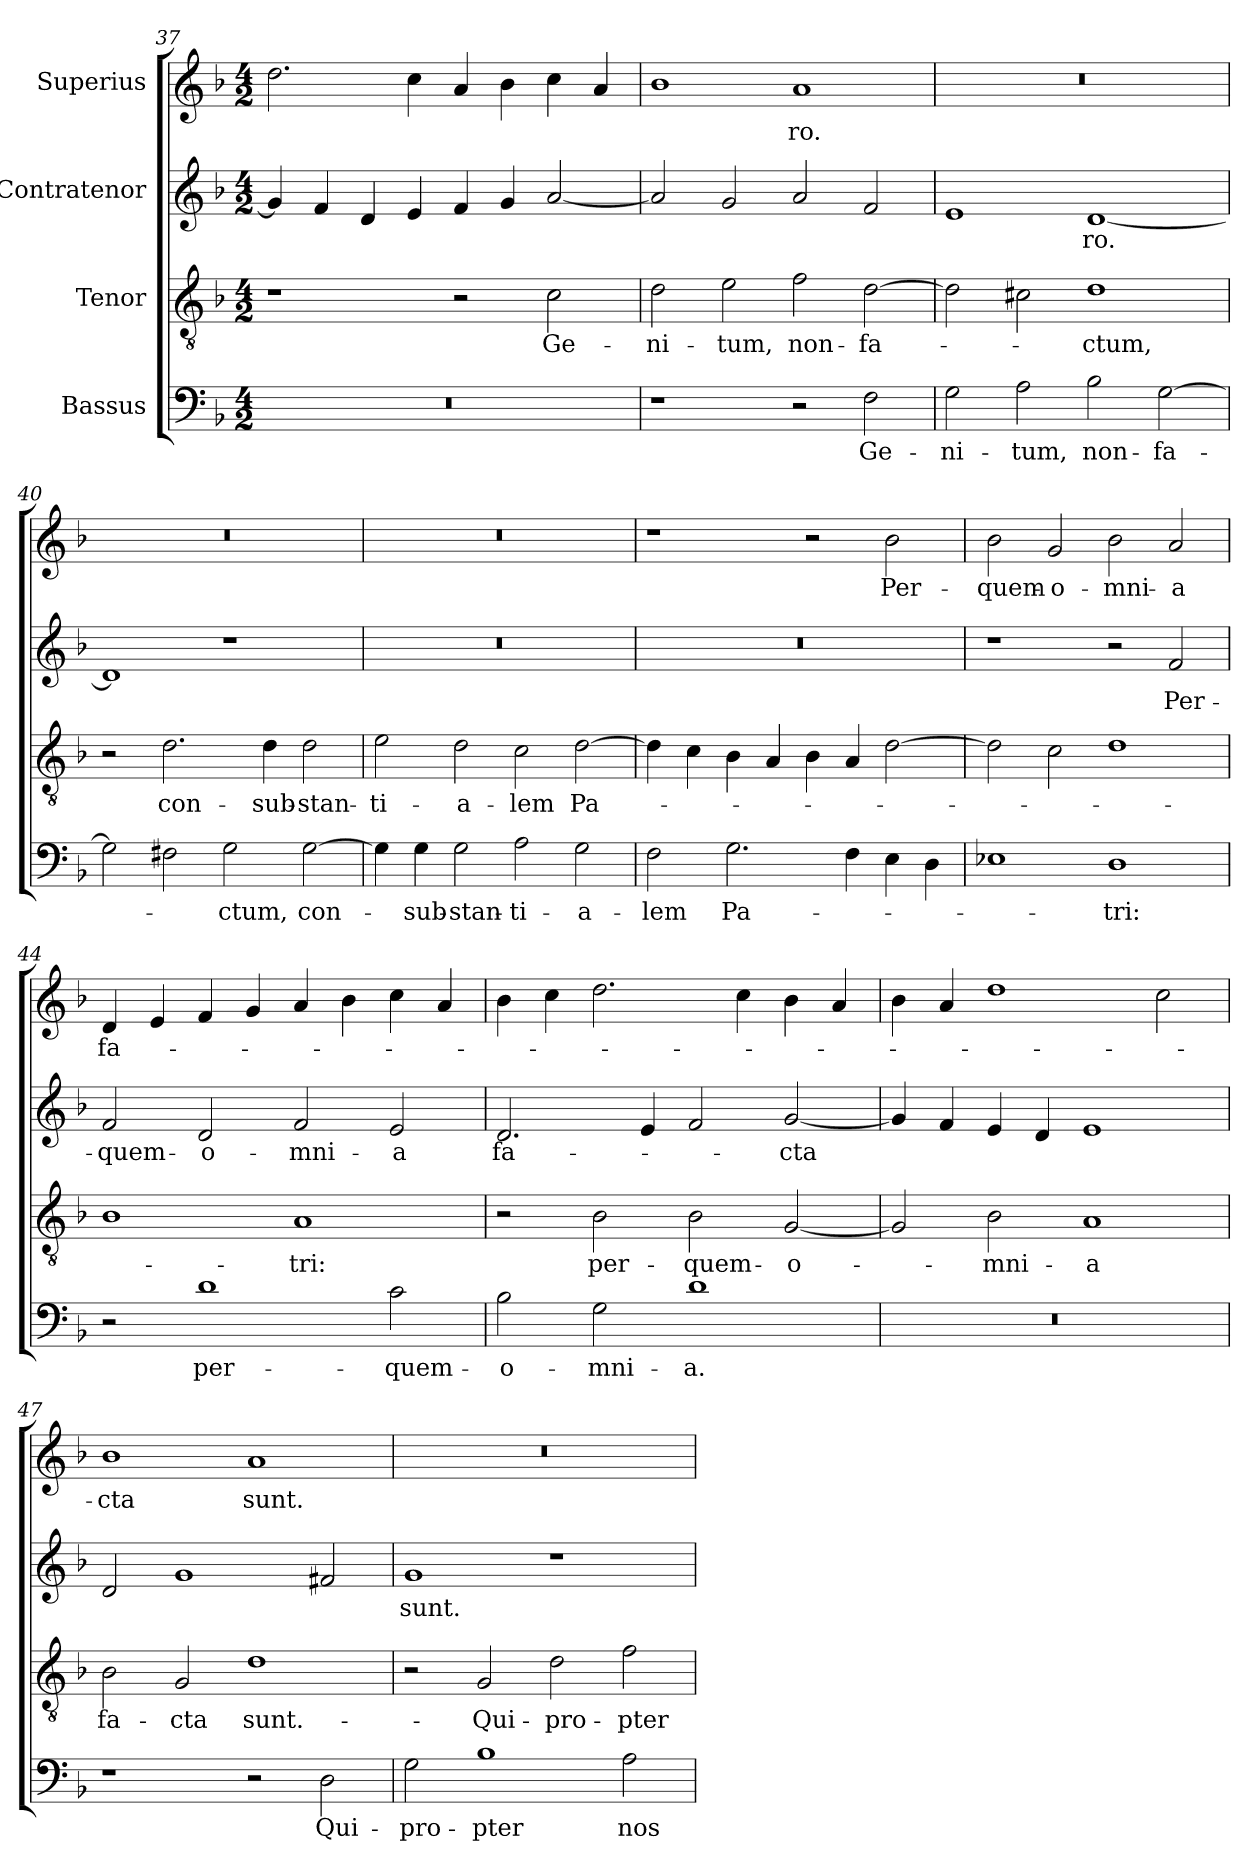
**kern	**text	**kern	**text	**kern	**text	**kern	**text
*part4	*part4	*part3	*part3	*part2	*part2	*part1	*part1
*staff4	*staff4	*staff3	*staff3	*staff2	*staff2	*staff1	*staff1
*I"Bassus	*	*I"Tenor	*	*I"Contratenor	*	*I"Superius	*
*clefF4	*	*clefGv2	*	*clefG2	*	*clefG2	*
*k[b-]	*	*k[b-]	*	*k[b-]	*	*k[b-]	*
*M4/2	*	*M4/2	*	*M4/2	*	*M4/2	*
=37	=37	=37	=37	=37	=37	=37	=37
0r	.	1r	.	4g/]	.	2.dd\	.
.	.	.	.	4f/	.	.	.
.	.	.	.	4d/	.	.	.
.	.	.	.	4e/	.	4cc\	.
.	.	2r	.	4f/	.	4a/	.
.	.	.	.	4g/	.	4b-\	.
.	.	2c\	Ge-	[2a/	.	4cc\	.
.	.	.	.	.	.	4a/	.
=38	=38	=38	=38	=38	=38	=38	=38
1r	.	2d\	-ni-	2a/]	.	1b-\	.
.	.	2e\	-tum,	2g/	.	.	.
2r	.	2f\	non-	2a/	.	1a/	-ro.
2F\	Ge-	[2d\	fa-	2f/	.	.	.
=39	=39	=39	=39	=39	=39	=39	=39
2G\	-ni-	2d\]	.	1e/	.	0r	.
2A\	-tum,	2c#X\	.	.	.	.	.
2B-\	non-	1d\	-ctum,	[1d/	-ro.	.	.
[2G\	fa-	.	.	.	.	.	.
=40	=40	=40	=40	=40	=40	=40	=40
2G\]	.	2r	.	1d/]	.	0r	.
2F#X\	.	2.d\	con-	.	.	.	.
2G\	-ctum,	.	.	1r	.	.	.
.	.	4d\	-sub-	.	.	.	.
[2G\	con-	2d\	-stan-	.	.	.	.
=41	=41	=41	=41	=41	=41	=41	=41
4G\]	.	2e\	-ti-	0r	.	0r	.
4G\	-sub-	.	.	.	.	.	.
2G\	-stan-	2d\	-a-	.	.	.	.
2A\	-ti-	2c\	-lem	.	.	.	.
2G\	-a-	[2d\	Pa-	.	.	.	.
=42	=42	=42	=42	=42	=42	=42	=42
2F\	-lem	4d\]	.	0r	.	1r	.
.	.	4c\	.	.	.	.	.
2.G\	Pa-	4B-\	.	.	.	.	.
.	.	4A/	.	.	.	.	.
.	.	4B-\	.	.	.	2r	.
4F\	.	4A/	.	.	.	.	.
4E\	.	[2d\	.	.	.	2b-\	Per-
4D\	.	.	.	.	.	.	.
=43	=43	=43	=43	=43	=43	=43	=43
1E-X\	.	2d\]	.	1r	.	2b-\	quem-
.	.	2c\	.	.	.	2g/	o-
1D\	-tri:	1d\	.	2r	.	2b-\	-mni-
.	.	.	.	2f/	Per-	2a/	-a
=44	=44	=44	=44	=44	=44	=44	=44
2r	.	1B-\	.	2f/	quem-	4d/	fa-
.	.	.	.	.	.	4e/	.
1d\	per-	.	.	2d/	o-	4f/	.
.	.	.	.	.	.	4g/	.
.	.	1A/	-tri:	2f/	-mni-	4a/	.
.	.	.	.	.	.	4b-\	.
2c\	quem-	.	.	2e/	-a	4cc\	.
.	.	.	.	.	.	4a/	.
=45	=45	=45	=45	=45	=45	=45	=45
2B-\	o-	2r	.	2.d/	fa-	4b-\	.
.	.	.	.	.	.	4cc\	.
2G\	-mni-	2B-\	per-	.	.	2.dd\	.
.	.	.	.	4e/	.	.	.
1d\	-a.	2B-\	quem-	2f/	.	.	.
.	.	.	.	.	.	4cc\	.
.	.	[2G/	o-	[2g/	-cta	4b-\	.
.	.	.	.	.	.	4a/	.
=46	=46	=46	=46	=46	=46	=46	=46
0r	.	2G/]	.	4g/]	.	4b-\	.
.	.	.	.	4f/	.	4a/	.
.	.	2B-\	-mni-	4e/	.	1dd\	.
.	.	.	.	4d/	.	.	.
.	.	1A/	-a	1e/	.	.	.
.	.	.	.	.	.	2cc\	.
=47	=47	=47	=47	=47	=47	=47	=47
1r	.	2B-\	fa-	2d/	.	1b-\	-cta
.	.	2G/	-cta	1g/	.	.	.
2r	.	1d\	sunt.-	.	.	1a/	sunt.-
2D\	Qui-	.	.	2f#X/	.	.	.
=48	=48	=48	=48	=48	=48	=48	=48
2G\	pro-	2r	.	1g/	sunt.-	0r	.
1B-\	-pter	2G/	Qui-	.	.	.	.
.	.	2d\	pro-	1r	.	.	.
2A\	nos-	2f\	-pter	.	.	.	.
=	=	=	=	=	=	=	=
*-	*-	*-	*-	*-	*-	*-	*-
